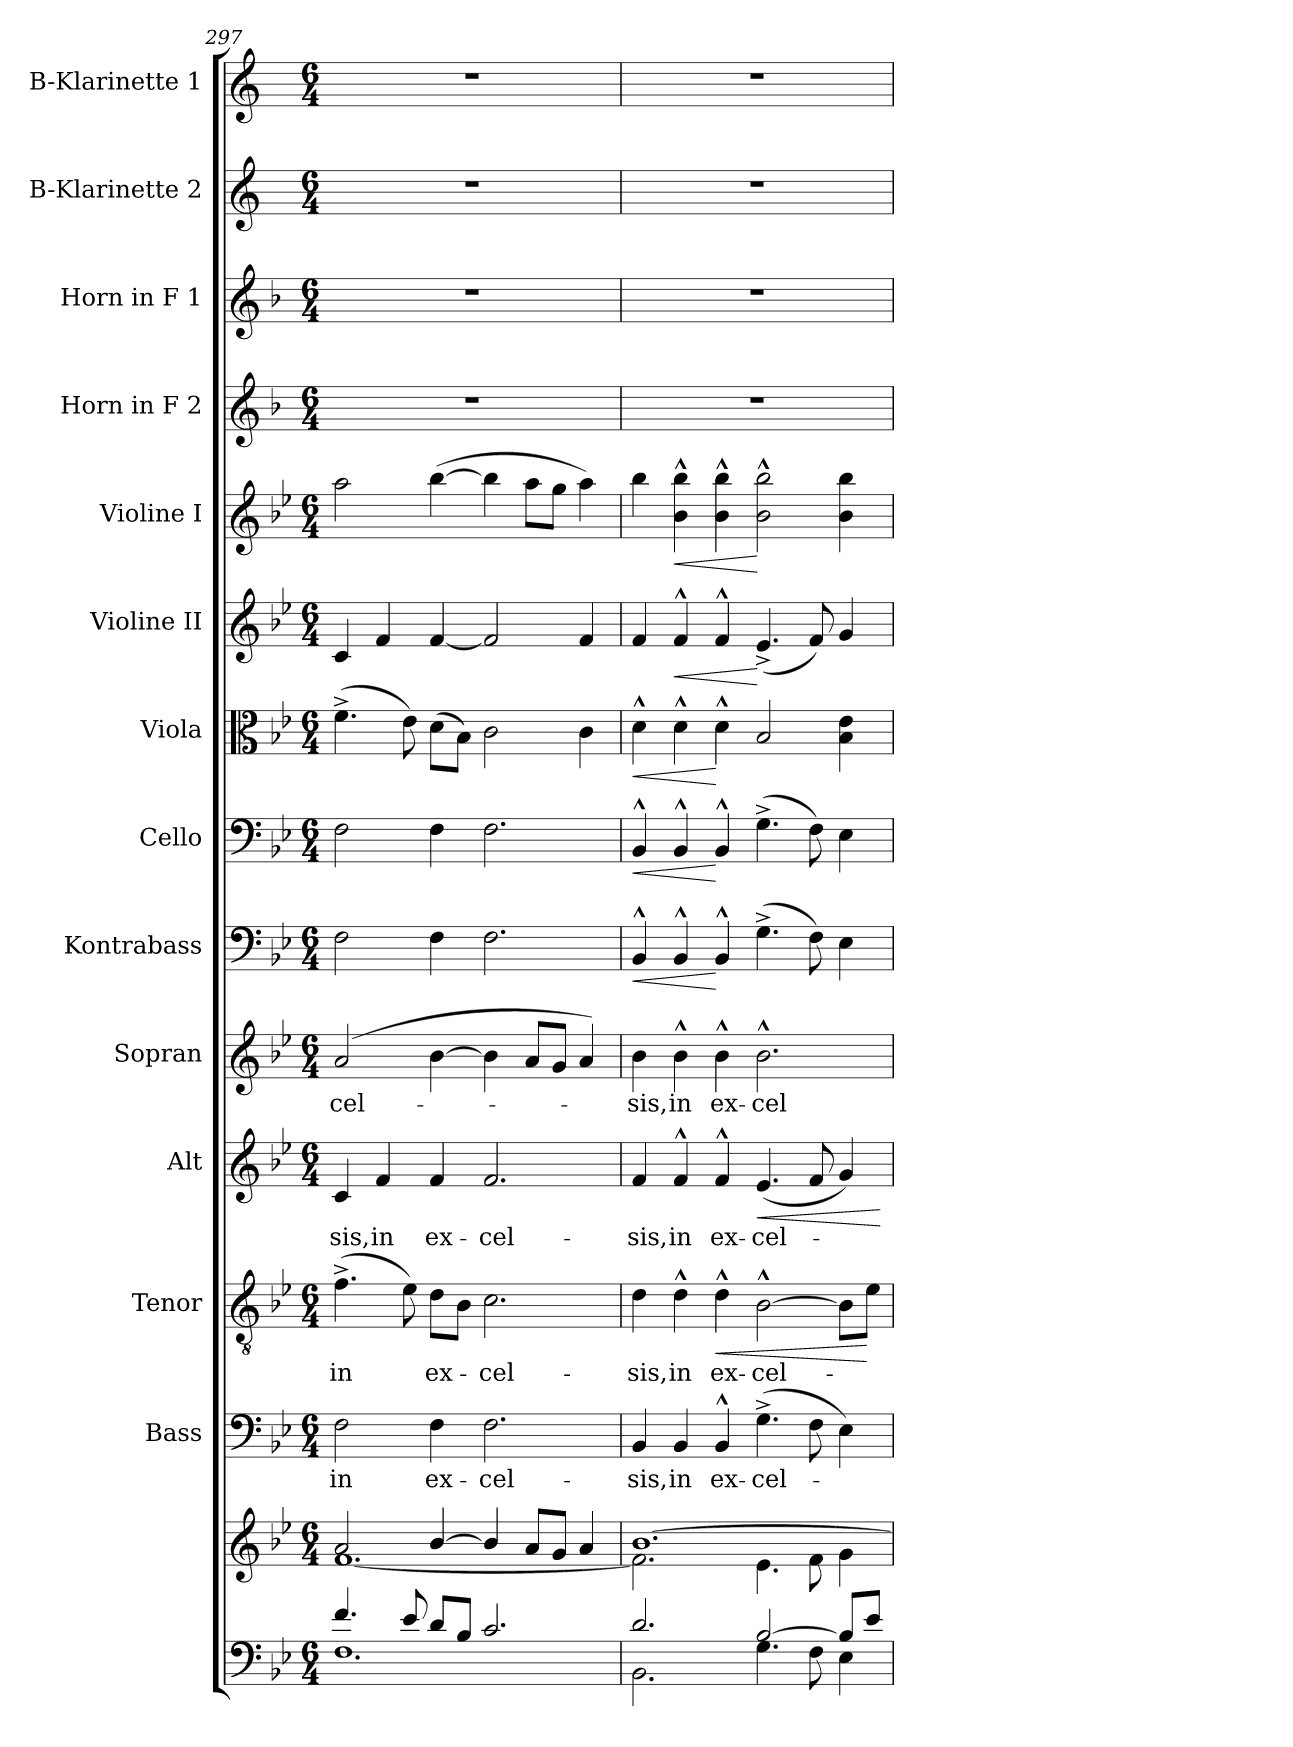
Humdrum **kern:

**kern	**kern	**kern	**text	**kern	**text	**dynam	**kern	**text	**dynam	**kern	**text	**kern	**dynam	**kern	**dynam	**kern	**dynam	**kern	**dynam	**kern	**dynam	**kern	**kern	**kern	**kern
*part14	*part14	*part13	*part13	*part12	*part12	*part12	*part11	*part11	*part11	*part10	*part10	*part9	*part9	*part8	*part8	*part7	*part7	*part6	*part6	*part5	*part5	*part4	*part3	*part2	*part1
*staff15	*staff14	*staff13	*staff13	*staff12	*staff12	*staff12	*staff11	*staff11	*staff11	*staff10	*staff10	*staff9	*staff9	*staff8	*staff8	*staff7	*staff7	*staff6	*staff6	*staff5	*staff5	*staff4	*staff3	*staff2	*staff1
*	*	*I"Bass	*	*I"Tenor	*	*	*I"Alt	*	*	*I"Sopran	*	*I"Kontrabass	*	*I"Cello	*	*I"Viola	*	*I"Violine II	*	*I"Violine I	*	*I"Horn in F 2	*I"Horn in F 1	*I"B-Klarinette 2	*I"B-Klarinette 1
*	*	*I'B.	*	*I'T.	*	*	*I'A.	*	*	*I'S.	*	*I'Kb.	*	*	*	*I'Vla.	*	*I'Vl. II	*	*I'Vl. I	*	*	*	*I'B Kl. 2	*I'B Kl. 1
*clefF4	*clefG2	*clefF4	*	*clefGv2	*	*	*clefG2	*	*	*clefG2	*	*clefF4	*	*clefF4	*	*clefC3	*	*clefG2	*	*clefG2	*	*clefG2	*clefG2	*clefG2	*clefG2
*	*	*	*	*	*	*	*	*	*	*	*	*ITrd7c12	*	*	*	*	*	*	*	*	*	*ITrd4c7	*ITrd4c7	*ITrd1c2	*ITrd1c2
*k[b-e-]	*k[b-e-]	*k[b-e-]	*	*k[b-e-]	*	*	*k[b-e-]	*	*	*k[b-e-]	*	*k[b-e-]	*	*k[b-e-]	*	*k[b-e-]	*	*k[b-e-]	*	*k[b-e-]	*	*k[b-e-]	*k[b-e-]	*k[b-e-]	*k[b-e-]
*B-:	*B-:	*B-:	*	*B-:	*	*	*B-:	*	*	*B-:	*	*B-:	*	*B-:	*	*B-:	*	*B-:	*	*B-:	*	*B-:	*B-:	*B-:	*B-:
*M6/4	*M6/4	*M6/4	*	*M6/4	*	*	*M6/4	*	*	*M6/4	*	*M6/4	*	*M6/4	*	*M6/4	*	*M6/4	*	*M6/4	*	*M6/4	*M6/4	*M6/4	*M6/4
=297	=297	=297	=297	=297	=297	=297	=297	=297	=297	=297	=297	=297	=297	=297	=297	=297	=297	=297	=297	=297	=297	=297	=297	=297	=297
*^	*^	*	*	*	*	*	*	*	*	*	*	*	*	*	*	*	*	*	*	*	*	*	*	*	*
!	!	!	!	!	!LO:LY:b	!	!LO:LY:b	!	!	!LO:LY:b	!	!	!LO:LY:b	!	!	!	!	!	!	!	!	!	!	!	!	!	!
4.f/	1.F	2a/	[<1.f	2F\	in	(>4.f^>\	in	.	4c/	-sis,	.	(2a/	-cel-	2FF\	.	2F\	.	(>4.f^>\	.	4c/	.	2aa\	.	1.r	1.r	1.r	1.r
!	!	!	!	!	!	!	!	!	!	!LO:LY:b	!	!	!	!	!	!	!	!	!	!	!	!	!	!	!	!	!
.	.	.	.	.	.	.	.	.	4f/	in	.	.	.	.	.	.	.	.	.	4f/	.	.	.	.	.	.	.
8e-/	.	.	.	.	.	8e-\)	.	.	.	.	.	.	.	.	.	.	.	8e-\)	.	.	.	.	.	.	.	.	.
!	!	!	!	!	!LO:LY:b	!	!LO:LY:b	!	!	!LO:LY:b	!	!	!	!	!	!	!	!	!	!	!	!	!	!	!	!	!
8d/L	.	[>4b-/	.	4F\	ex-	8d\L	ex-	.	4f/	ex-	.	[4b-\	.	4FF\	.	4F\	.	(>8d\L	.	[4f/	.	(>[4bb-\	.	.	.	.	.
8B-/J	.	.	.	.	.	8B-\J	.	.	.	.	.	.	.	.	.	.	.	8B-\J)	.	.	.	.	.	.	.	.	.
!	!	!	!	!	!LO:LY:b	!	!LO:LY:b	!	!	!LO:LY:b	!	!	!	!	!	!	!	!	!	!	!	!	!	!	!	!	!
2.c/	.	4b-/]	.	2.F\	-cel-	2.c\	-cel-	.	2.f/	-cel-	.	4b-\]	.	2.FF\	.	2.F\	.	2c\	.	2f/]	.	4bb-\]	.	.	.	.	.
.	.	8a/L	.	.	.	.	.	.	.	.	.	8a/L	.	.	.	.	.	.	.	.	.	8aa\L	.	.	.	.	.
.	.	8g/J	.	.	.	.	.	.	.	.	.	8g/J	.	.	.	.	.	.	.	.	.	8gg\J	.	.	.	.	.
.	.	4a/	.	.	.	.	.	.	.	.	.	4a/)	.	.	.	.	.	4c\	.	4f/	.	4aa\)	.	.	.	.	.
=298	=298	=298	=298	=298	=298	=298	=298	=298	=298	=298	=298	=298	=298	=298	=298	=298	=298	=298	=298	=298	=298	=298	=298	=298	=298	=298	=298
!	!	!	!	!	!LO:LY:b	!	!LO:LY:b	!	!	!LO:LY:b	!	!	!LO:LY:b	!	!LO:HP:b	!	!LO:HP:b	!	!LO:HP:b	!	!	!	!	!	!	!	!
2.d/	2.BB-\	[>1.b-	2.f\]	4BB-/	-sis,	4d\	-sis,	.	4f/	-sis,	.	4b-\	-sis,	4BBB-^^>/	<	4BB-^^>/	<	4d^^>\	<	4f/	.	4bb-\	.	1.r	1.r	1.r	1.r
!	!	!	!	!	!LO:LY:b	!	!LO:LY:b	!	!	!LO:LY:b	!	!	!LO:LY:b	!	!	!	!	!	!	!	!LO:HP:b	!	!LO:HP:b	!	!	!	!
.	.	.	.	4BB-/	in	4d^^>\	in	.	4f^^>/	in	.	4b-^^>\	in	4BBB-^^>/	.	4BB-^^>/	.	4d^^>\	.	4f^^>/	<	4b-\^^> 4bb-\^^>	<	.	.	.	.
!	!	!	!	!	!LO:LY:b	!	!LO:LY:b	!LO:HP:b	!	!LO:LY:b	!	!	!LO:LY:b	!	!	!	!	!	!	!	!	!	!	!	!	!	!
.	.	.	.	4BB-^^>/	ex-	4d^^>\	ex-	<	4f^^>/	ex-	.	4b-^^>\	ex-	4BBB-^^>/	[	4BB-^^>/	[	4d^^>\	[	4f^^>/	.	4b-\^^> 4bb-\^^>	.	.	.	.	.
!	!	!	!	!	!LO:LY:b	!	!LO:LY:b	!	!	!LO:LY:b	!LO:HP:b	!	!LO:LY:b	!	!	!	!	!	!	!	!	!	!	!	!	!	!
[>2B-/	4.G\	.	4.e-\	(>4.G^>\	-cel-	[2B-^^>\	-cel-	.	(<4.e-/	-cel-	<	2.b-^^>\	-cel-	(>4.GG^>\	.	(>4.G^>\	.	2B-/	.	(<4.e-^</	[	2b-\^^> 2bb-\^^>	[	.	.	.	.
.	8F\	.	8f\	8F\	.	.	.	.	8f/	.	.	.	.	8FF\)	.	8F\)	.	.	.	8f/)	.	.	.	.	.	.	.
8B-/L]	4E-\	.	4g\	4E-\)	.	8B-\L]	.	.	4g/)	.	.	.	.	4EE-\	.	4E-\	.	4B-\ 4e-\	.	4g/	.	4b-\ 4bb-\	.	.	.	.	.
8e-/J	.	.	.	.	.	8e-\J	.	[	.	.	.	.	.	.	.	.	.	.	.	.	.	.	.	.	.	.	.
*v	*v	*	*	*	*	*	*	*	*	*	*	*	*	*	*	*	*	*	*	*	*	*	*	*	*	*	*
*	*v	*v	*	*	*	*	*	*	*	*	*	*	*	*	*	*	*	*	*	*	*	*	*	*	*	*
.	.	.	.	.	.	.	.	.	[	.	.	.	.	.	.	.	.	.	.	.	.	.	.	.	.
=	=	=	=	=	=	=	=	=	=	=	=	=	=	=	=	=	=	=	=	=	=	=	=	=	=
*-	*-	*-	*-	*-	*-	*-	*-	*-	*-	*-	*-	*-	*-	*-	*-	*-	*-	*-	*-	*-	*-	*-	*-	*-	*-
